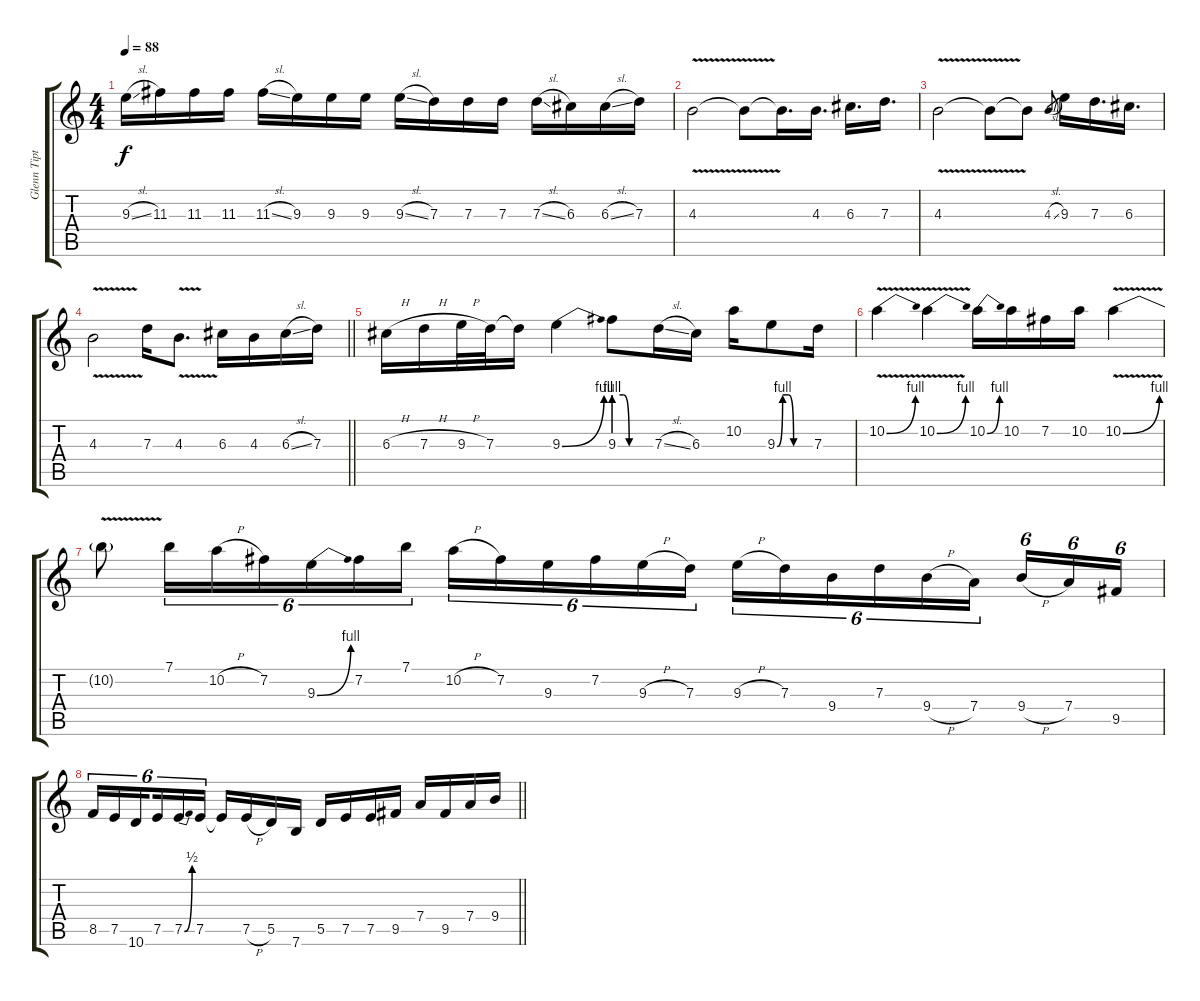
\track ("Glenn Tipton" "Glenn Tipt") {instrument distortionguitar}
\staff {score tabs}
\tuning (E4 B3 G3 D3 A2 E2) {hide}
\ts (4 4)
\tempo 88
\clef g2
\ks c
9.3{sl}.16{dy f} 11.3.16 11.3.16 11.3.16 11.3{sl}.16 9.3.16 9.3.16 9.3.16 9.3{sl}.16 7.3.16 7.3.16 7.3.16 7.3{sl}.16 6.3.16 6.3{sl}.16 7.3.16 |
4.3{v}.2 4.3{t}.8 4.3{t}.16{d} 4.3.16{d} 6.3.16{d} 7.3.16{d} |
4.3{v}.2 4.3{t}.8 4.3{t}.8 4.3{sl}.8{gr} 9.3.16 7.3.16{d} 6.3.16{d} |
\barLineRight lightlight
4.3{v}.2 7.3.16 4.3{v}.8{d} 6.3.16 4.3.16 6.3{sl}.16 7.3.16 |
6.3{h}.16 7.3{h}.16 9.3{h}.32 7.3.32 7.3{t}.16 9.3{be (bend 0 0 60 4)}.4 9.3{be (custom 0 4 15 4 25 0 60 0)}.8 7.3{sl}.16 6.3.16 10.2.16 9.3{be (custom 0 0 10 4 20 4 30 0 60 0)}.8 7.3.16 |
10.2{be (bend 0 0 60 4) v}.4 10.2{be (bend 0 0 60 4) v}.4 10.2{be (bend 0 0 60 4)}.16 10.2.16 7.2.16 10.2.16 10.2{be (bend 0 0 60 4) v}.4 |
10.2{t}.8 7.1.16{tu (6 4)} 10.2{h}.16{tu (6 4)} 7.2.16{tu (6 4)} 9.3{be (bend 0 0 60 4)}.16{tu (6 4)} 7.2.16{tu (6 4)} 7.1.16{tu (6 4) beam splitsecondary} 10.2{h}.16{tu (6 4)} 7.2.16{tu (6 4)} 9.3.16{tu (6 4)} 7.2.16{tu (6 4)} 9.3{h}.16{tu (6 4)} 7.3.16{tu (6 4) beam splitsecondary} 9.3{h}.16{tu (6 4)} 7.3.16{tu (6 4)} 9.4.16{tu (6 4)} 7.3.16{tu (6 4)} 9.4{h}.16{tu (6 4)} 7.4.16{tu (6 4) beam splitsecondary} 9.4{h}.16{tu (6 4)} 7.4.16{tu (6 4)} 9.5.16{tu (6 4)} |
\barLineRight lightlight
8.5.16{tu (6 4)} 7.5.16{tu (6 4)} 10.6.16{tu (6 4) beam splitsecondary} 7.5.16{tu (6 4)} 7.5{be (bend 0 0 60 2)}.16{tu (6 4)} 7.5.16{tu (6 4)} 7.5{t}.16 7.5{h}.16 5.5.16 7.6.16 5.5.16 7.5.16 7.5.16 9.5.16 7.4.16 9.5.16 7.4.16 9.4.16
